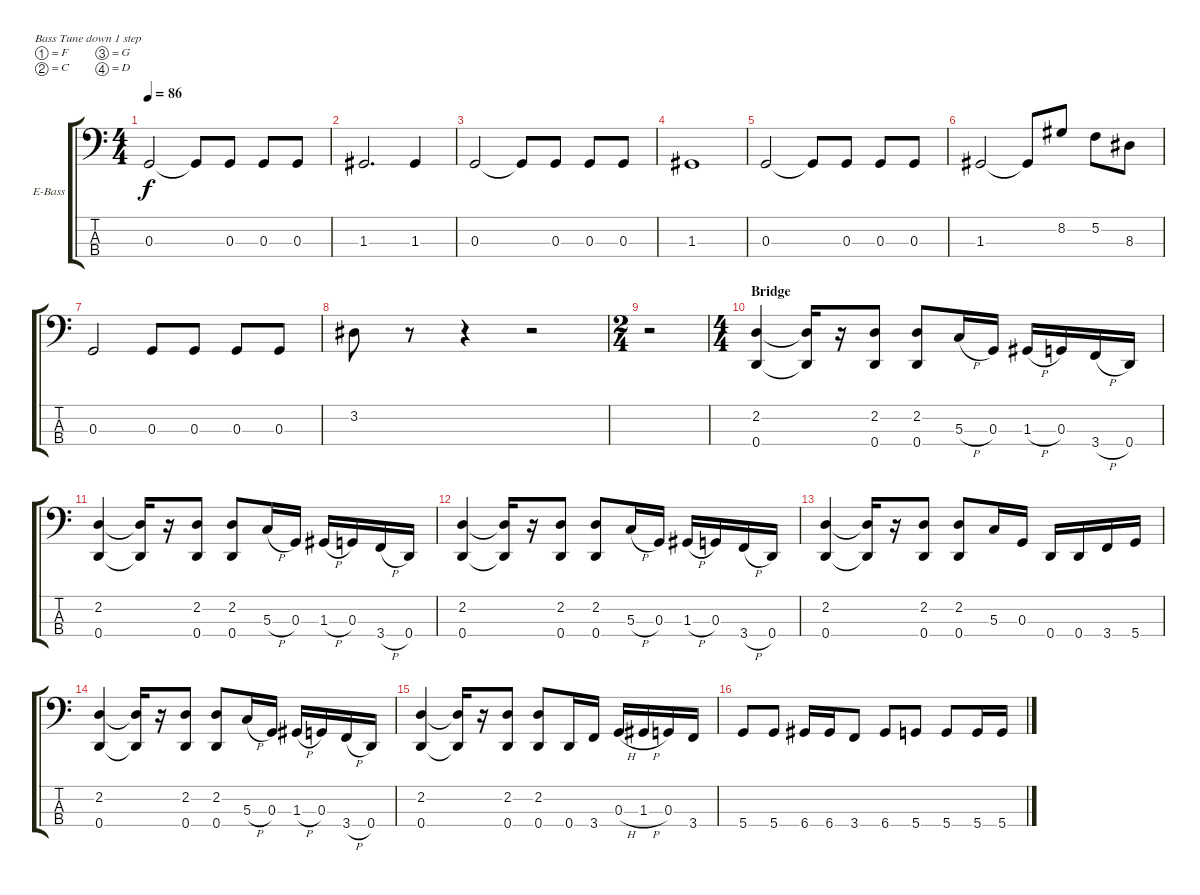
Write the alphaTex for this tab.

\bracketExtendMode groupsimilarinstruments
\firstSystemTrackNameOrientation horizontal
\otherSystemsTrackNameOrientation horizontal
\track ("Jason Newsted" "E-Bass") {instrument electricbassfinger}
\staff {score tabs}
\tuning (F2 C2 G1 D1)
\ts (4 4)
\tempo 86
\clef f4
\ks c
0.3.2{dy f} 0.3{t}.8 0.3.8 0.3.8 0.3.8 |
1.3.2{d} 1.3.4 |
0.3.2 0.3{t}.8 0.3.8 0.3.8 0.3.8 |
1.3.1 |
0.3.2 0.3{t}.8 0.3.8 0.3.8 0.3.8 |
1.3.2 1.3{t}.8 8.2.8 5.2.8 8.3.8 |
0.3.2 0.3.8 0.3.8 0.3.8 0.3.8 |
3.2.8 r.8 r.4 r.2 |
\ts (2 4)
r.2 |
\ts (4 4)
\section ("" "Bridge")
(2.2 0.4).4 (2.2{t} 0.4{t}).16 r.16 (2.2 0.4).8 (2.2 0.4).8 5.3{h}.16 0.3.16 1.3{h}.16 0.3.16 3.4{h}.16 0.4.16 |
(2.2 0.4).4 (2.2{t} 0.4{t}).16 r.16 (2.2 0.4).8 (2.2 0.4).8 5.3{h}.16 0.3.16 1.3{h}.16 0.3.16 3.4{h}.16 0.4.16 |
(2.2 0.4).4 (2.2{t} 0.4{t}).16 r.16 (2.2 0.4).8 (2.2 0.4).8 5.3{h}.16 0.3.16 1.3{h}.16 0.3.16 3.4{h}.16 0.4.16 |
(2.2 0.4).4 (2.2{t} 0.4{t}).16 r.16 (2.2 0.4).8 (2.2 0.4).8 5.3.16 0.3.16 0.4.16 0.4.16 3.4.16 5.4.16 |
(2.2 0.4).4 (2.2{t} 0.4{t}).16 r.16 (2.2 0.4).8 (2.2 0.4).8 5.3{h}.16 0.3.16 1.3{h}.16 0.3.16 3.4{h}.16 0.4.16 |
(2.2 0.4).4 (2.2{t} 0.4{t}).16 r.16 (2.2 0.4).8 (2.2 0.4).8 0.4.16 3.4.16 0.3{h}.16 1.3{h}.16 0.3.16 3.4.16 |
5.4.8 5.4.8 6.4.16 6.4.16 3.4.8 6.4.8 5.4.8 5.4.8 5.4.16 5.4.16
